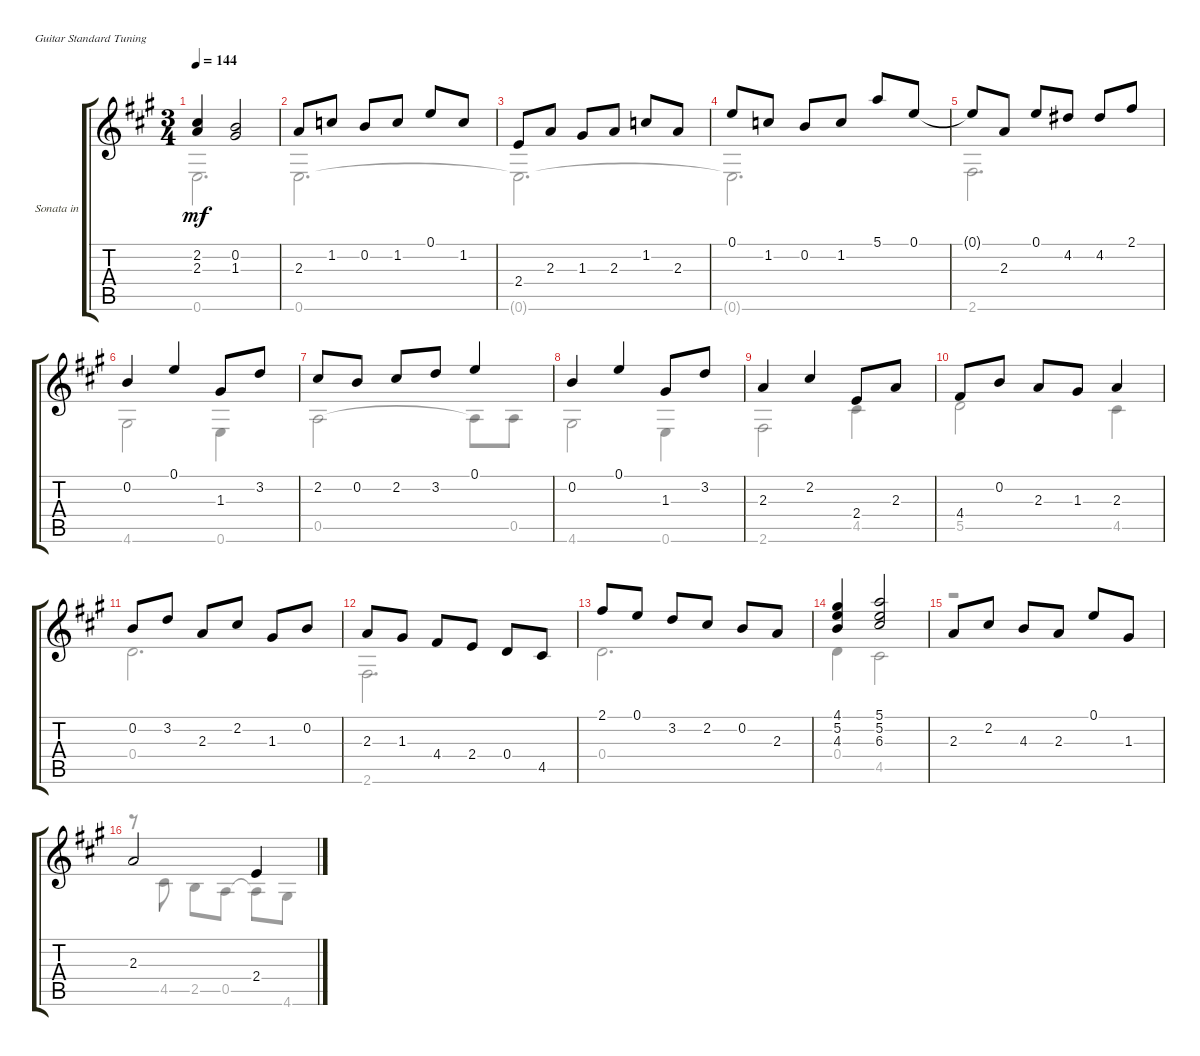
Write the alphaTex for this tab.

\bracketExtendMode groupsimilarinstruments
\firstSystemTrackNameOrientation horizontal
\otherSystemsTrackNameOrientation horizontal
\track ("Sonata in F# - Menuet" "Sonata in ") {instrument acousticguitarnylon}
\staff {score tabs}
\tuning (E4 B3 G3 D3 A2 E2)
\voice
\ts (3 4)
\tempo 144
\clef g2
\ks a
(2.2 2.3).4{dy mf} (0.2 1.3).2 |
2.3.8 1.2.8 0.2.8 1.2.8 0.1.8 1.2.8 |
2.4.8 2.3.8 1.3.8 2.3.8 1.2.8 2.3.8 |
0.1.8 1.2.8 0.2.8 1.2.8 5.1.8 0.1.8 |
0.1{t}.8 2.3.8 0.1.8 4.2.8 4.2.8 2.1.8 |
0.2.4 0.1.4 1.3.8 3.2.8 |
2.2.8 0.2.8 2.2.8 3.2.8 0.1.4 |
0.2.4 0.1.4 1.3.8 3.2.8 |
2.3.4 2.2.4 2.4.8 2.3.8 |
4.4.8 0.2.8 2.3.8 1.3.8 2.3.4 |
0.2.8 3.2.8 2.3.8 2.2.8 1.3.8 0.2.8 |
2.3.8 1.3.8 4.4.8 2.4.8 0.4.8 4.5.8 |
2.1.8 0.1.8 3.2.8 2.2.8 0.2.8 2.3.8 |
(4.1 5.2 4.3).4 (5.1 5.2 6.3).2 |
2.3.8 2.2.8 4.3.8 2.3.8 0.1.8 1.3.8 |
2.3.2 2.4.4
\voice
\clef g2
\ottava regular
\simile none
\ks a
0.6.2{d dy mf} |
0.6.2{d} |
0.6{t}.2{d} |
0.6{t}.2{d} |
2.6.2{d} |
4.6.2 0.6.4 |
0.5.2 0.5{t}.8 0.5.8 |
4.6.2 0.6.4 |
2.6.2 4.5.4 |
5.5.2 4.5.4 |
0.4.2{d} |
2.6.2{d} |
0.4.2{d} |
0.4.4 4.5.2 |
r.1 |
r.8 4.5.8 2.5.8 0.5.8 0.5{t}.8 4.6.8
